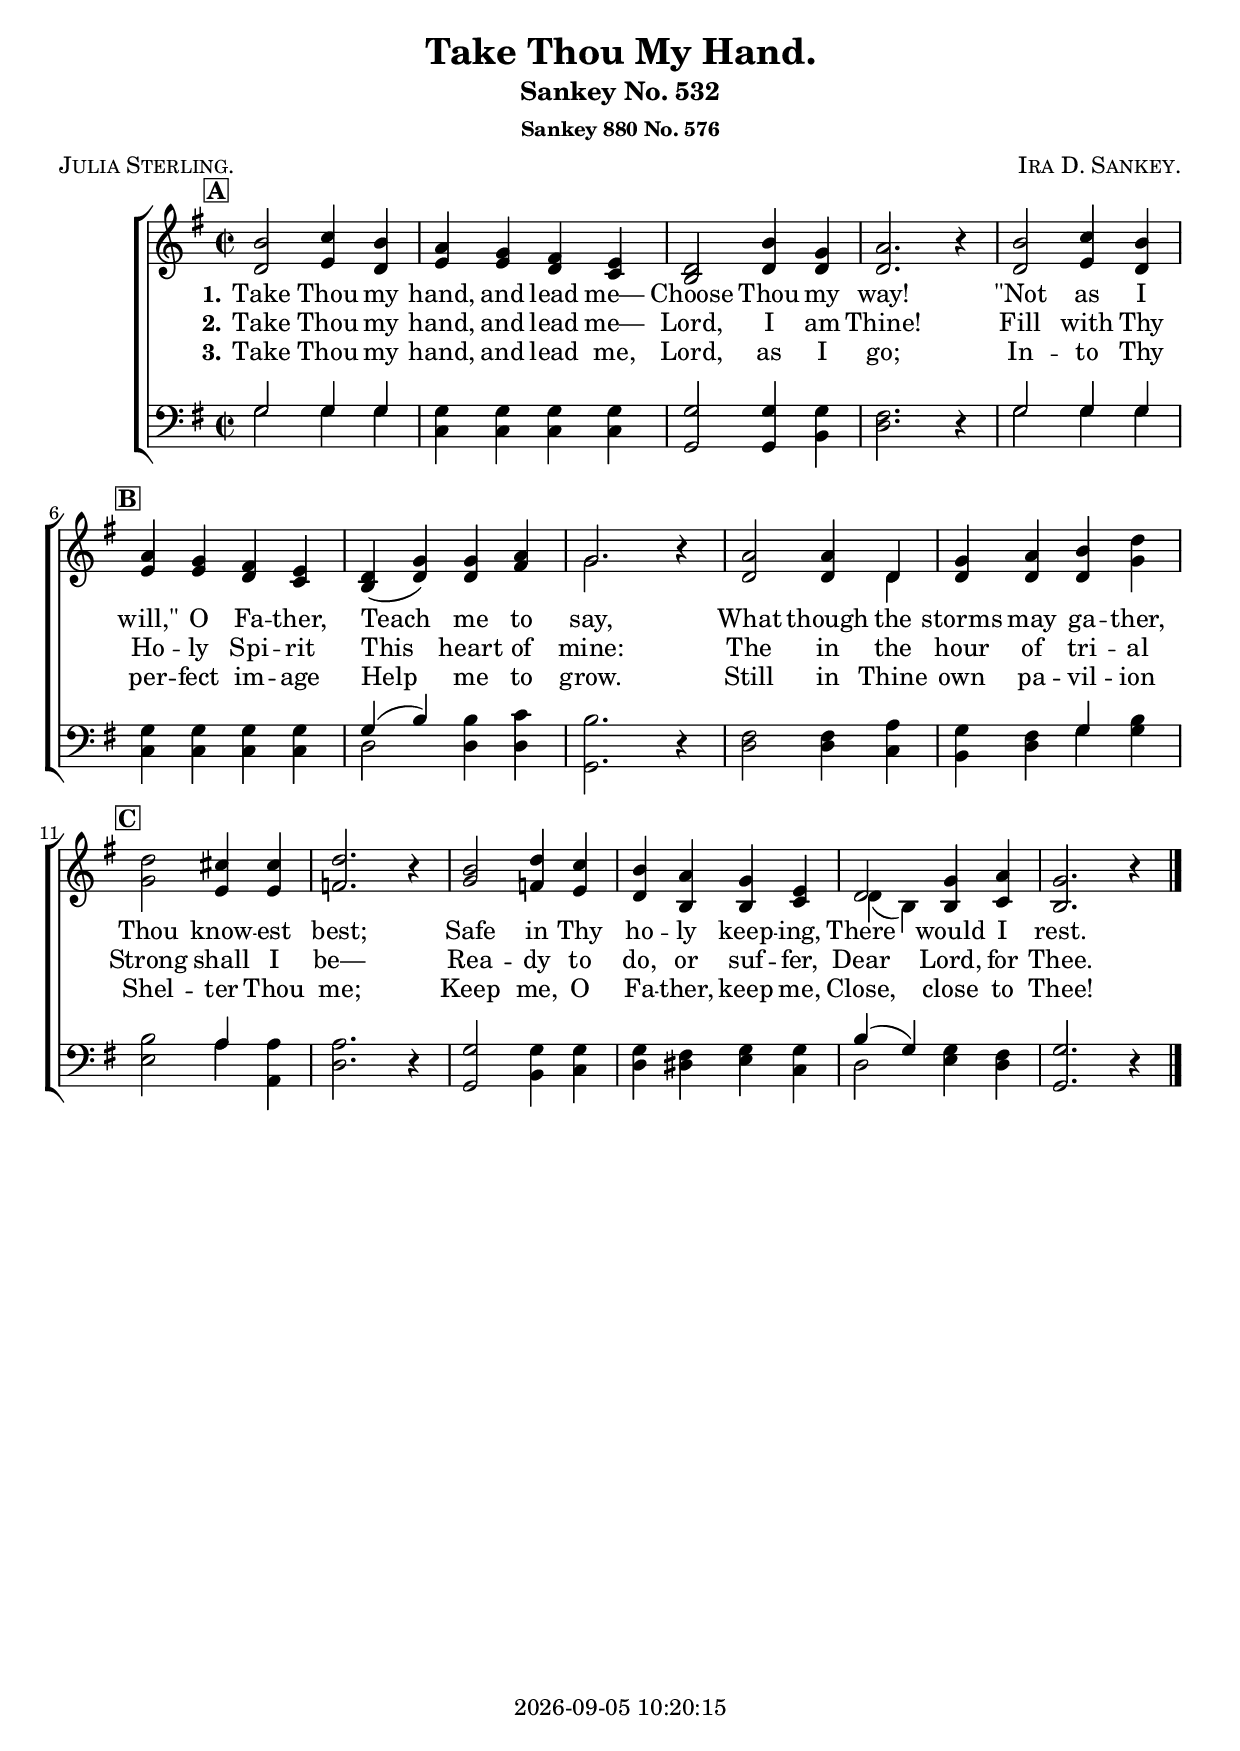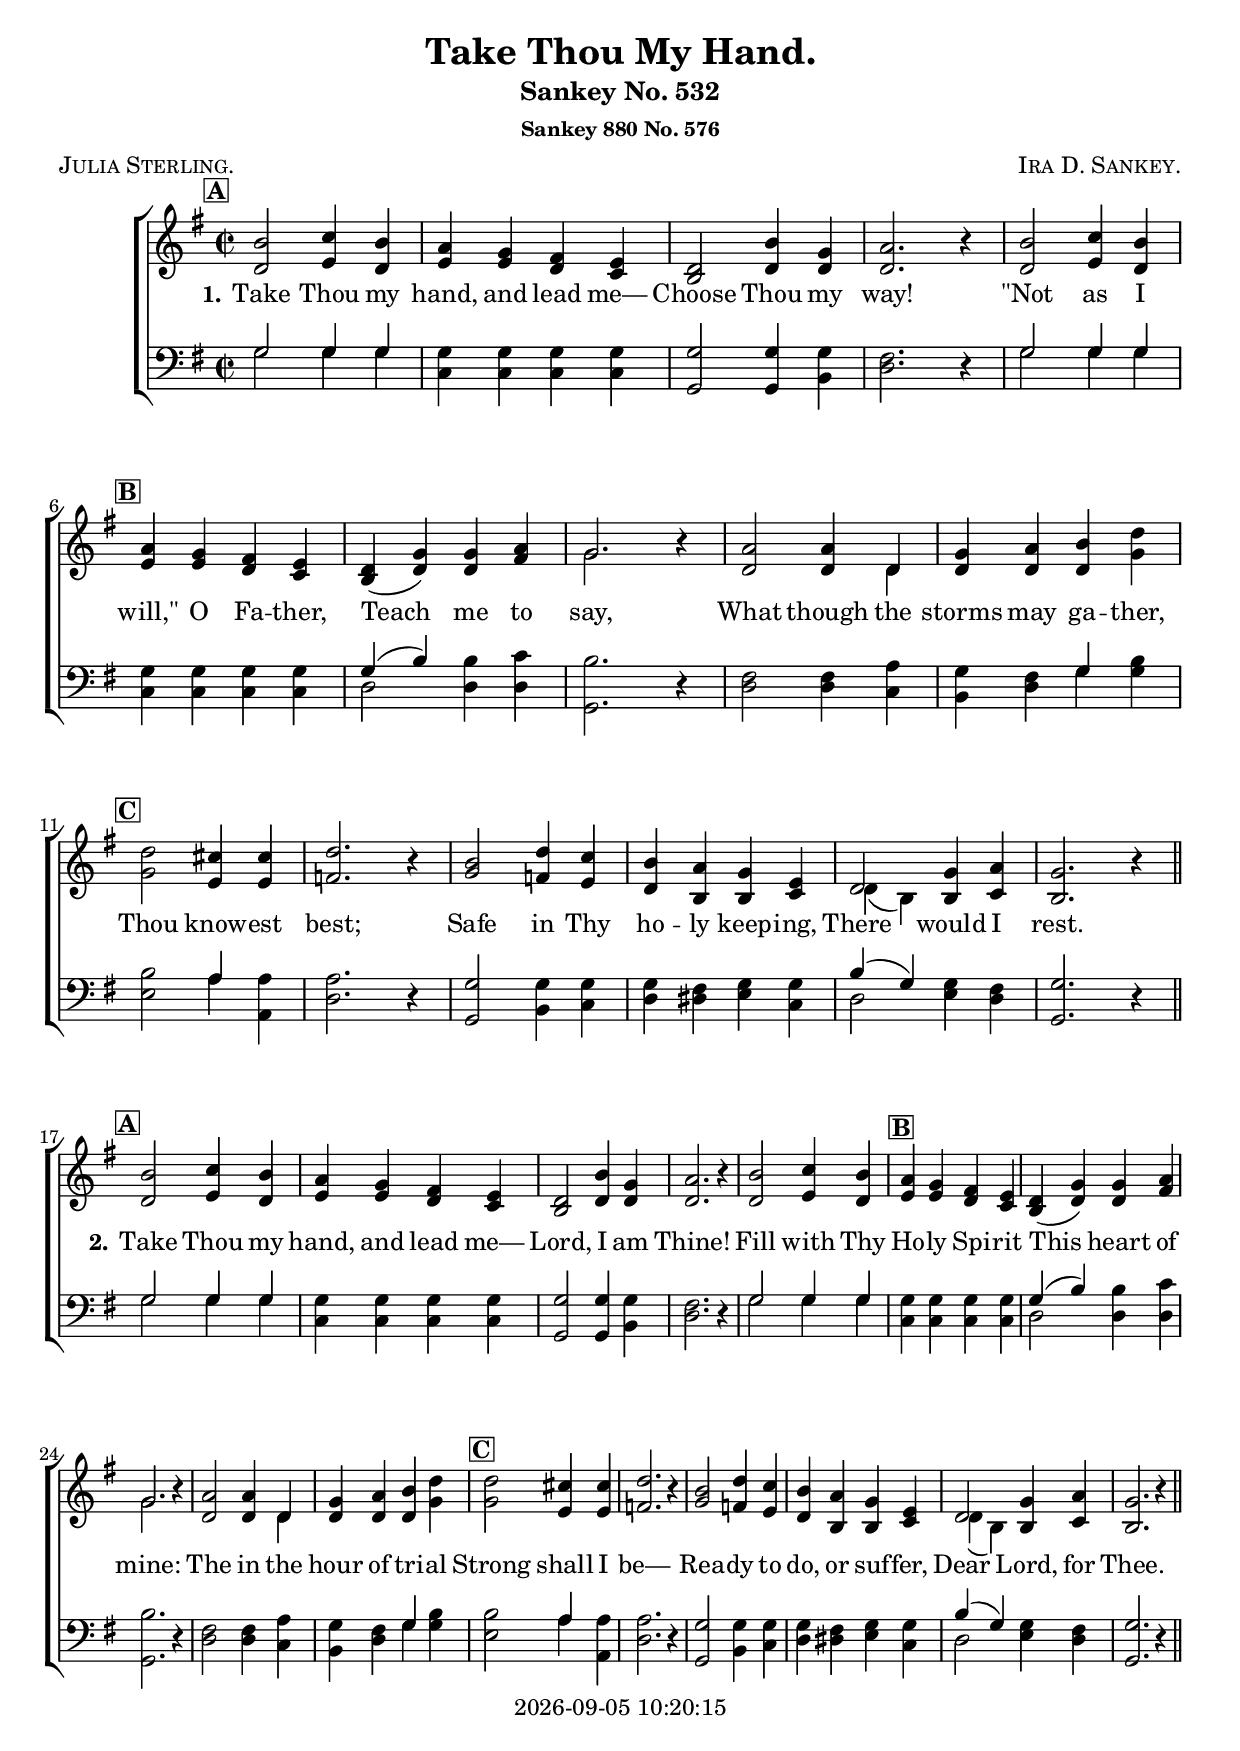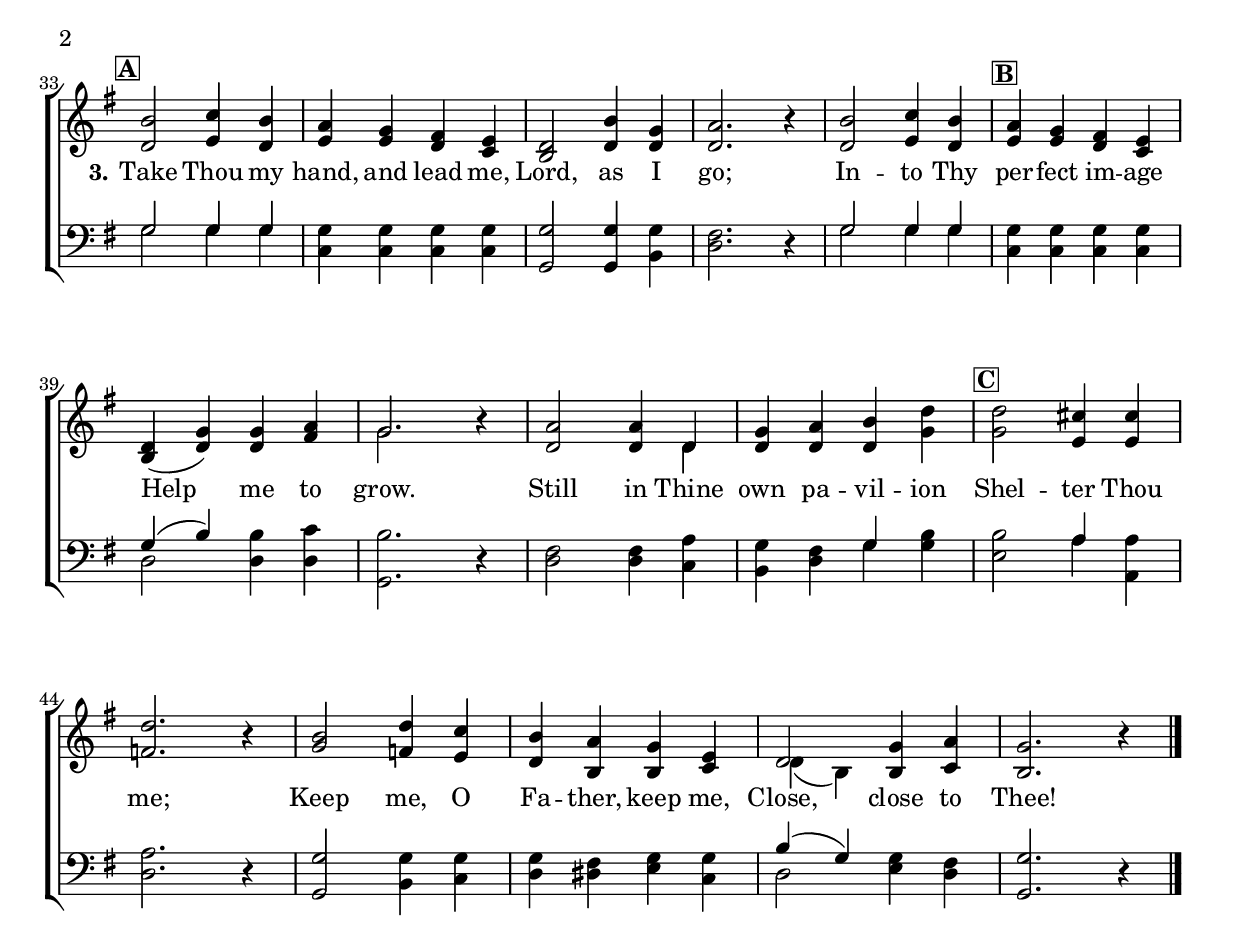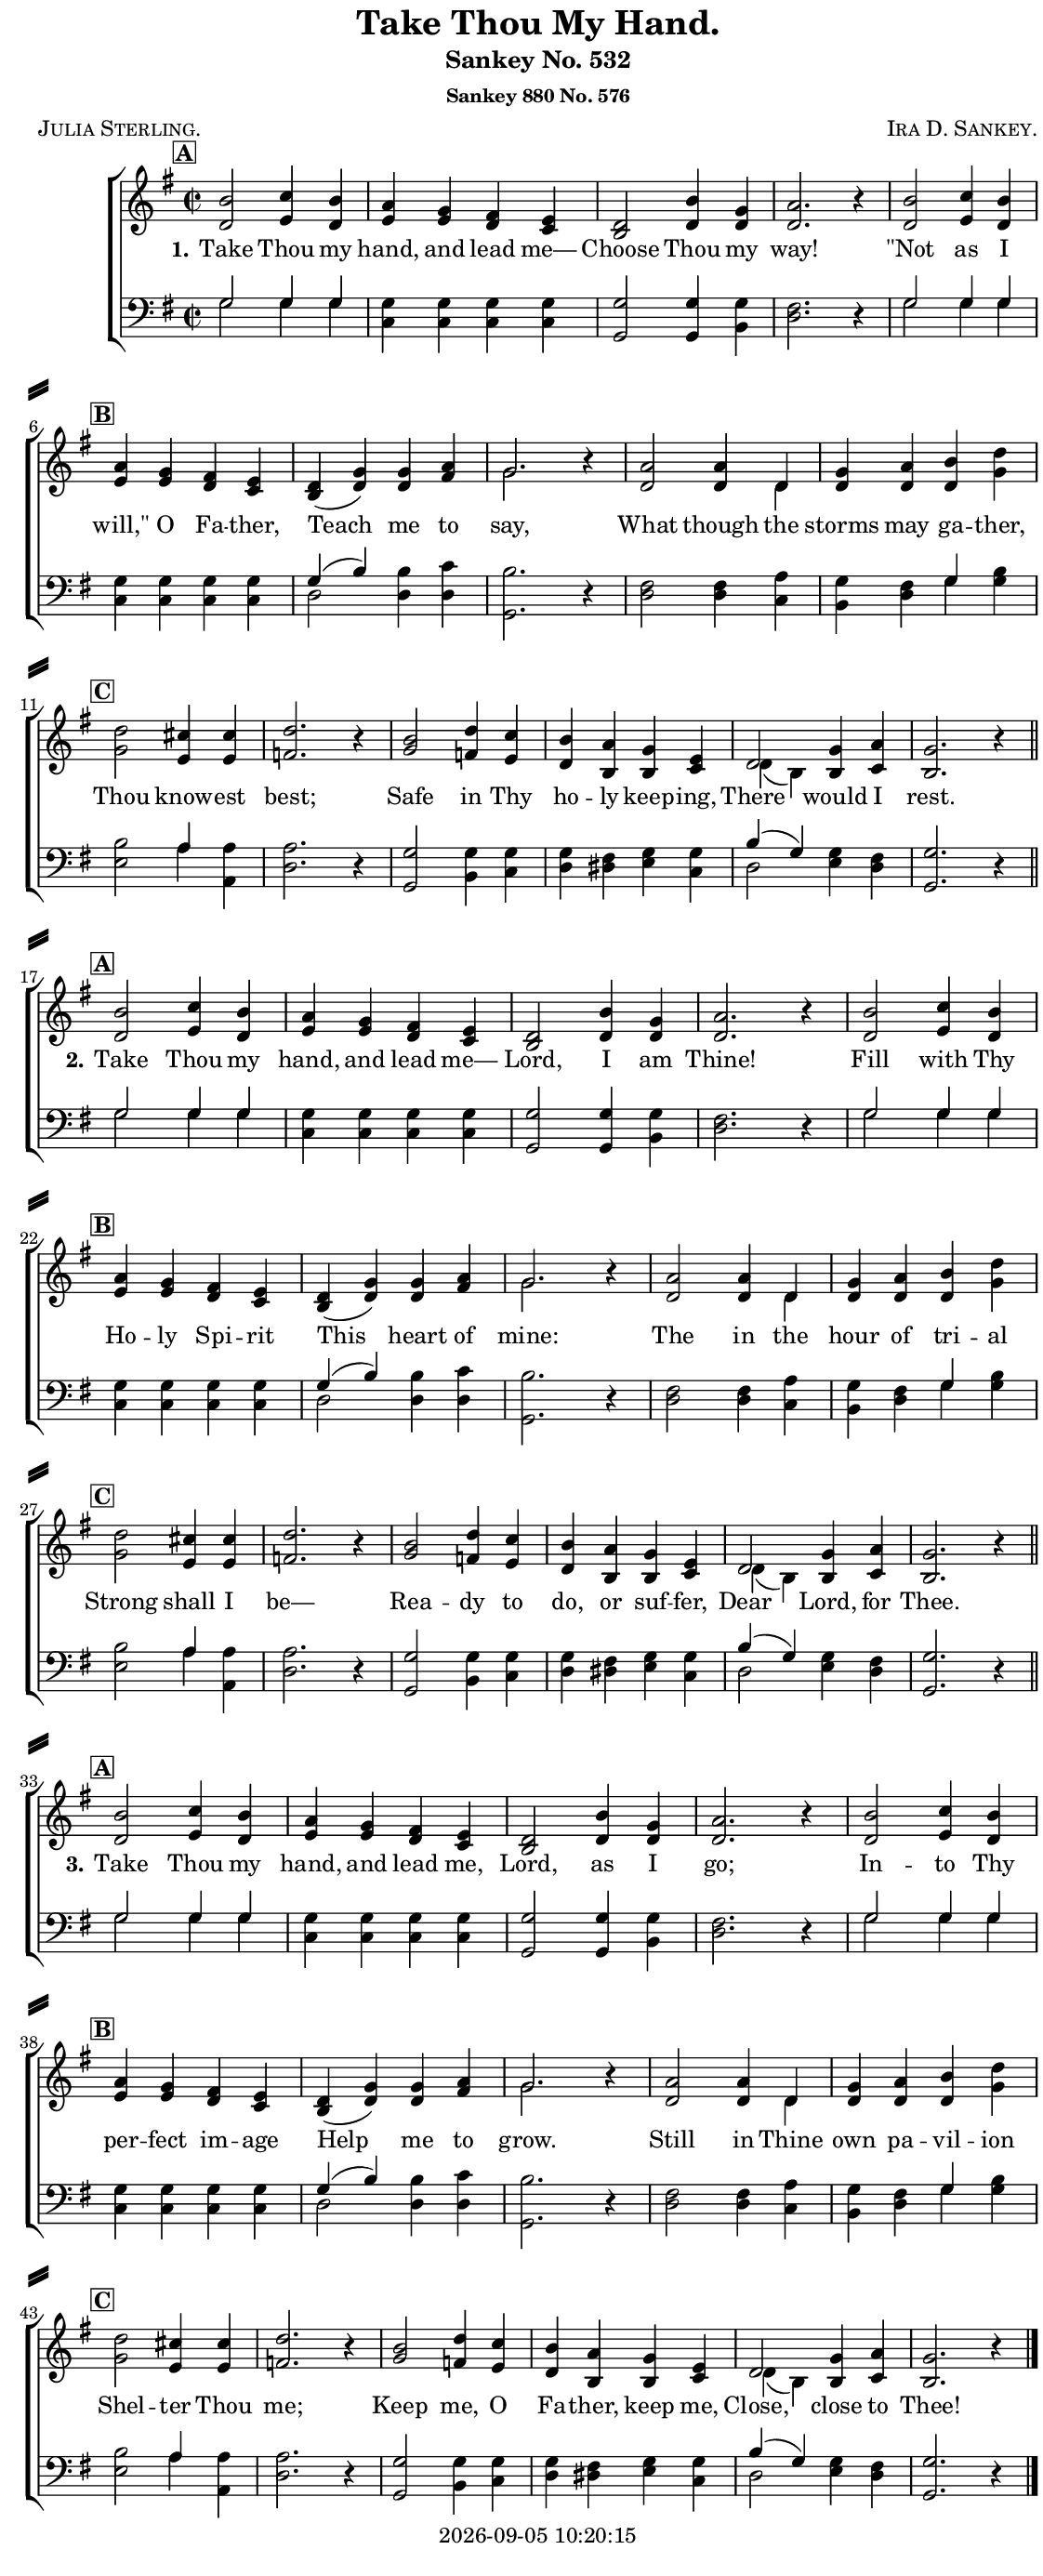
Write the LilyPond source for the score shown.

\version "2.22.1"

\include "articulate.ly"

today = #(strftime "%Y-%m-%d %H:%M:%S" (localtime (current-time)))

\header {
% centered at top
%  dedication  = "dedication"
  title       = "Take Thou My Hand."
  subtitle    = "Sankey No. 532"
  subsubtitle = "Sankey 880 No. 576"
%  instrument  = "instrument"
  
% arrangement of following lines:
%
%  poet    composer
%  meter   arranger
%  piece       opus

  composer    = \markup\smallCaps "Ira D. Sankey."
%  arranger    = "arranger"
%  opus        = "opus"

  poet        = \markup\smallCaps "Julia Sterling."
%  meter       = \markup\smallCaps "meter"
%  piece       = \markup\smallCaps "piece"

% centered at bottom
% tagline     = "tagline" % default lilypond version
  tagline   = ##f
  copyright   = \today
}

% #(set-global-staff-size 16)

global = {
  \key g \major
  \time 2/2
}

RehearsalTrack = {
% \set Score.currentBarNumber = #5
  \textMark \markup { \box \bold "A" } s1*5
  \textMark \markup { \box \bold "B" } s1*5
  \textMark \markup { \box \bold "C" } s1*6
}

TempoTrack = {
  \set Score.tempoHideNote = ##t
  \tempo 4=120
}

nl = { \bar "||" \break }

soprano = \relative {
  \autoBeamOff
  b'2 c4 b | a g fis e | d2 b'4 g | a2. r4 | b2 c4 b |
  a4 g fis e | d(g) g a | g2. r4 | a2 4 d, | g a b d |
  d2 cis4 4 | d2. r4 | b2 d4 c | b a g e | d2 g4 a | g2. r4 |
}

alto = \relative {
  \autoBeamOff
  d'2 e4 d | e e d c | b2 d4 4 | 2. r4 2 e4 d |
  e4 4 d c | b(d) d fis | g2. r4 | d2 4 4 | 4 4 4 g |
  g2 e4 4 f2. r4 | g2 f4 e | d b b c | d(b) b c | b2. r4 |
}

tenor = \relative {
  \autoBeamOff
  g2 4 4 | 4 4 4 4 | 2 4 4 | fis2. r4 | g2 4 4 |
  g4 4 4 4 | g(b) b c | b2. r4 | fis2 4 a | g4 fis g b |
  b2 a4 4 | 2. r4 | g2 4 4 | 4 fis g g | b(g) g fis | g2. r4 |
}

bass = \relative {
  \autoBeamOff
  g2 4 4 | c,4 4 4 4 | g2 4 b | d2. r4 | g2 4 4 |
  c,4 4 4 4 | d2 4 4 | g,2. r4 | d'2 4 c | b d g g |
  e2 a4 a, | d2. r4 | g,2 b4 c | d dis e c | d2 e4 d | g,2. r4 |
}

nom  = {   \set ignoreMelismata = ##t }
yesm = { \unset ignoreMelismata       }

chorus = \lyricmode {
}

chorusMen = \lyricmode {
}

verses = 3

wordsOne = \lyricmode {
  \set stanza = "1."
  Take Thou my hand, and lead me—
  Choose Thou my way!
  "\"Not" as I "will,\"" O Fa -- ther,
  Teach me to say,
  What though the storms may ga -- ther,
  Thou know -- est best;
  Safe in Thy ho -- ly keep -- ing,
  There would I rest.
}
  
wordsTwo = \lyricmode {
  \set stanza = "2."
  Take Thou my hand, and lead me—
  Lord, I am Thine!
  Fill with Thy Ho -- ly Spi -- rit
  This heart of mine:
  The in the hour of tri -- al
  Strong shall I be—
  Rea -- dy to do, or suf -- fer,
  Dear Lord, for Thee.
}
  
wordsThree = \lyricmode {
  \set stanza = "3."
  Take Thou my hand, and lead me,
  Lord, as I go;
  In -- to Thy per -- fect im -- age
  Help me to grow.
  Still in Thine own pa -- vil -- ion
  Shel -- ter Thou me;
  Keep me, O Fa -- ther, keep me,
  Close, close to Thee!
}
  
wordsMidi = \lyricmode {
  \set stanza = "1."
  "Take " "Thou " "my " "hand, " "and " "lead " me-
  "\nChoose " "Thou " "my " "way! "
  "\n\"Not " "as " "I " "will,\" " "O " Fa "ther, "
  "\nTeach " "me " "to " "say, "
  "\nWhat " "though " "the " "storms " "may " ga "ther, "
  "\nThou " know "est " "best; "
  "\nSafe " "in " "Thy " ho "ly " keep "ing, "
  "\nThere " "would " "I " "rest.\n"

  \set stanza = "2."
  "\nTake " "Thou " "my " "hand, " "and " "lead " me-
  "\nLord, " "I " "am " "Thine! "
  "\nFill " "with " "Thy " Ho "ly " Spi "rit "
  "\nThis " "heart " "of " "mine: "
  "\nThe " "in " "the " "hour " "of " tri "al "
  "\nStrong " "shall " "I " be-
  "\nRea" "dy " "to " "do, " "or " suf "fer, "
  "\nDear " "Lord, " "for " "Thee.\n"

  \set stanza = "3."
  "\nTake " "Thou " "my " "hand, " "and " "lead " "me, "
  "\nLord, " "as " "I " "go; "
  "\nIn" "to " "Thy " per "fect " im "age "
  "\nHelp " "me " "to " "grow. "
  "\nStill " "in " "Thine " "own " pa vil "ion "
  "\nShel" "ter " "Thou " "me; "
  "\nKeep " "me, " "O " Fa "ther, " "keep " "me, "
  "\nClose, " "close " "to " "Thee! "
}

wordsMidiMen = \lyricmode {
}

\book {
  \bookOutputSuffix "midi"
  \score {
%    \articulate
        \new ChoirStaff <<
                                % Soprano staff
          \new Staff = soprano
          <<
            \new Voice { \repeat unfold \verses \TempoTrack     }
            \new Voice { \global \repeat unfold \verses \soprano \bar "|." }
            \addlyrics \wordsMidi
          >>
                                % Alto staff
          \new Staff = alto
          <<
            \new Voice { \global \repeat unfold \verses { \alto \nl } \bar "|." }
          >>
                                % Tenor staff
          \new Staff = tenor
          <<
            \clef "treble_8"
            \new Voice { \global \repeat unfold \verses \tenor }
            \addlyrics \wordsMidiMen
          >>
                                % Bass staff
          \new Staff = bass
          <<
            \clef "bass"
            \new Voice { \global \repeat unfold \verses \bass }
          >>
        >>
    \midi {}
  }
}

\book {
  \bookOutputSuffix "repeat"
  \score {
        \new ChoirStaff <<
                                  % Joint soprano/alto staff
          \new Staff = women \with { printPartCombineTexts = ##f }
          <<
            \new Voice \RehearsalTrack
            \new Voice \TempoTrack
            \new NullVoice = "aligner" \soprano
            \new Voice \partCombine #'(2 . 88) { \global \soprano \bar "|." } { \global \alto }
            \new Lyrics \lyricsto "aligner" { \wordsOne \chorus }
            \new Lyrics \lyricsto "aligner"   \wordsTwo
            \new Lyrics \lyricsto "aligner"   \wordsThree
          >>
                                  % Joint tenor/bass staff
          \new Staff = men \with { printPartCombineTexts = ##f }
          <<
            \clef "bass"
            \new Voice \partCombine #'(2 . 88) { \global \tenor } { \global \bass }
            \new NullVoice = alignerT { \tenor }
          >>
          \new Lyrics \with {alignAboveContext = men} \lyricsto alignerT \chorusMen
        >>
    \layout {
      indent = 1.5\cm
      \pointAndClickOff
      \context {
        \Staff \RemoveAllEmptyStaves
      }
    }
  }
}

singlescore = {
        \new ChoirStaff <<
                                  % Joint soprano/alto staff
          \new Staff = women \with { printPartCombineTexts = ##f }
          <<
            \new Voice { \repeat unfold \verses \RehearsalTrack }
            \new Voice { \repeat unfold \verses \TempoTrack }
            \new NullVoice = "aligner" { \repeat unfold \verses \soprano }
            \new Voice \partCombine #'(2 . 88) { \global \repeat unfold \verses \soprano \bar "|." }
                                    { \global \repeat unfold \verses { \alto \nl } \bar "|." }
            \new Lyrics \lyricsto "aligner" { \wordsOne   \chorus
                                              \wordsTwo   \chorus
                                              \wordsThree \chorus
                                            }
          >>
                                  % Joint tenor/bass staff
          \new Staff = men \with { printPartCombineTexts = ##f }
          <<
            \clef "bass"
            \new Voice \partCombine #'(2 . 88) { \global \repeat unfold \verses \tenor }
                                    { \global \repeat unfold \verses \bass }
            \new NullVoice = alignerT { \repeat unfold \verses \tenor }
          >>
          \new Lyrics \with {alignAboveContext = men} \lyricsto alignerT { \repeat unfold \verses \chorusMen }
        >>
}

\book {
  \bookOutputSuffix "single"
  \score {
    \singlescore
    \layout {
      indent = 1.5\cm
      \pointAndClickOff
      \context {
        \Staff \RemoveAllEmptyStaves
      }
    }
  }
}

\book {
  \bookOutputSuffix "singlepage"
  \paper {
    top-margin = 0
    left-margin = 7
    right-margin = 1
    paper-width = 190\mm
    page-breaking = #ly:one-page-breaking
    system-system-spacing.basic-distance = #15
    system-separator-markup = \slashSeparator
  }
  \score {
    \singlescore
    \layout {
      indent = 1.5\cm
      \pointAndClickOff
      \context {
        \Staff \RemoveAllEmptyStaves
      }
    }
  }
}
